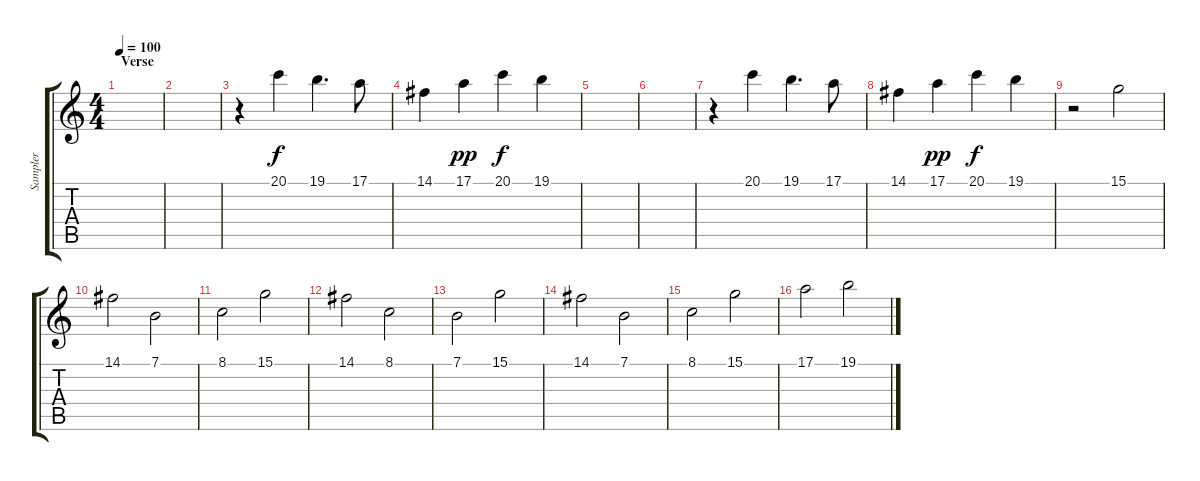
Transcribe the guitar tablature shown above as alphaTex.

\track ("Sampler" "Sampler") {instrument acousticgrandpiano}
\staff {score tabs}
\tuning (E4 B3 G3 D3 A2 E2) {hide}
\ts (4 4)
\section ("" "Verse")
\tempo 100
\clef g2
\ks c
|
|
r.4 20.1.4 19.1.4{d} 17.1.8 |
14.1.4 17.1.4{dy pp} 20.1.4{dy f} 19.1.4 |
|
|
r.4 20.1.4 19.1.4{d} 17.1.8 |
14.1.4 17.1.4{dy pp} 20.1.4{dy f} 19.1.4 |
r.2 15.1.2 |
14.1.2 7.1.2 |
8.1.2 15.1.2 |
14.1.2 8.1.2 |
7.1.2 15.1.2 |
14.1.2 7.1.2 |
8.1.2 15.1.2 |
17.1.2 19.1.2
